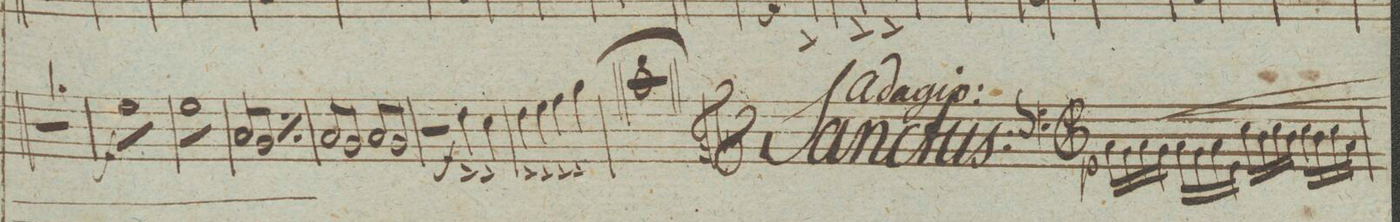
**kern	**dynam
*I"Baſso.	*
*clefF4	*
*k[]	*
*met(c|)	*
*M4/4	*
1r	.
=238	=238
*tremolo	*
(8GG\L	f
8GG\	.
8GG\	.
8GG\	.
8GG\	.
8GG\	.
8GG\	.
8GG\J	.
=239	=239
8GG\L	.
8GG\	.
8GG\	.
8GG\	.
8GG\	.
8GG\	.
8GG\	.
8GG\)J	.
=240	=240
8CC/L	.
8BBB/	.
8CC/	.
8BBB/J	.
*rep	*
8CC/L	.
8BBB/	.
8CC/	.
8BBB/J	.
*Xrep	*
=241	=241
8CC/L	.
8BBB/	.
8CC/	.
8BBB/J	.
8CC/L	.
8BBB/	.
8CC/	.
8BBB/J	.
*Xtremolo	*
=242	=242
2r	.
4FF^<\	f
4EE^<\	.
=243	=243
4FF^<\	.
4GG^<\	.
4AA^<\	.
4BB^<\	.
=244	=244
0C\;	.
==	==
*-	*-
